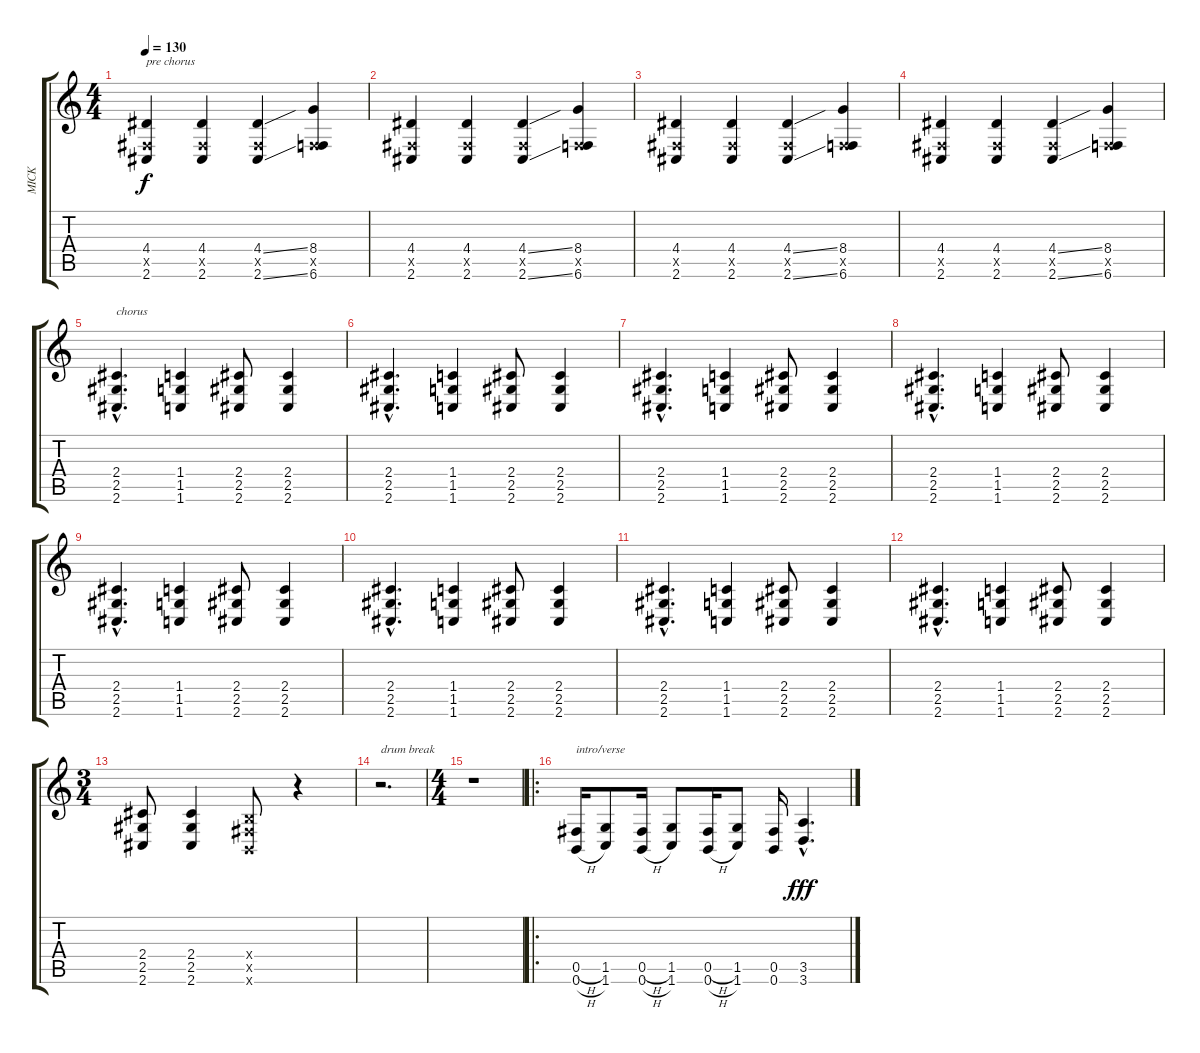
\track ("MICK" "MICK") {instrument distortionguitar}
\staff {score tabs}
\tuning (Db4 Ab3 E3 B2 Gb2 B1) {hide}
\ts (4 4)
\tempo 130
\clef g2
\ks c
(4.4 0.5{x} 2.6).4{txt "pre chorus" dy f} (4.4 0.5{x} 2.6).4 (4.4{ss} 0.5{x} 2.6{ss}).4 (8.4 0.5{x} 6.6).4 |
(4.4 0.5{x} 2.6).4 (4.4 0.5{x} 2.6).4 (4.4{ss} 0.5{x} 2.6{ss}).4 (8.4 0.5{x} 6.6).4 |
(4.4 0.5{x} 2.6).4 (4.4 0.5{x} 2.6).4 (4.4{ss} 0.5{x} 2.6{ss}).4 (8.4 0.5{x} 6.6).4 |
(4.4 0.5{x} 2.6).4 (4.4 0.5{x} 2.6).4 (4.4{ss} 0.5{x} 2.6{ss}).4 (8.4 0.5{x} 6.6).4 |
(2.4{hac} 2.5{hac} 2.6{hac}).4{d txt "chorus"} (1.4 1.5 1.6).4 (2.4 2.5 2.6).8 (2.4 2.5 2.6).4 |
(2.4{hac} 2.5{hac} 2.6{hac}).4{d} (1.4 1.5 1.6).4 (2.4 2.5 2.6).8 (2.4 2.5 2.6).4 |
(2.4{hac} 2.5{hac} 2.6{hac}).4{d} (1.4 1.5 1.6).4 (2.4 2.5 2.6).8 (2.4 2.5 2.6).4 |
(2.4{hac} 2.5{hac} 2.6{hac}).4{d} (1.4 1.5 1.6).4 (2.4 2.5 2.6).8 (2.4 2.5 2.6).4 |
(2.4{hac} 2.5{hac} 2.6{hac}).4{d} (1.4 1.5 1.6).4 (2.4 2.5 2.6).8 (2.4 2.5 2.6).4 |
(2.4{hac} 2.5{hac} 2.6{hac}).4{d} (1.4 1.5 1.6).4 (2.4 2.5 2.6).8 (2.4 2.5 2.6).4 |
(2.4{hac} 2.5{hac} 2.6{hac}).4{d} (1.4 1.5 1.6).4 (2.4 2.5 2.6).8 (2.4 2.5 2.6).4 |
(2.4{hac} 2.5{hac} 2.6{hac}).4{d} (1.4 1.5 1.6).4 (2.4 2.5 2.6).8 (2.4 2.5 2.6).4 |
\ts (3 4)
(2.4 2.5 2.6).8 (2.4 2.5 2.6).4 (0.4{x} 0.5{x} 0.6{x}).8 r.4 |
r.2{d txt "drum break"} |
\ts (4 4)
r.1 |
\ro
(0.5{h} 0.6{h}).16{txt "intro/verse"} (1.5 1.6).8 (0.5{h} 0.6{h}).16 (1.5 1.6).8 (0.5{h} 0.6{h}).16 (1.5 1.6).8 (0.5 0.6).16 (3.5{hac} 3.6{hac}).4{d dy fff}
